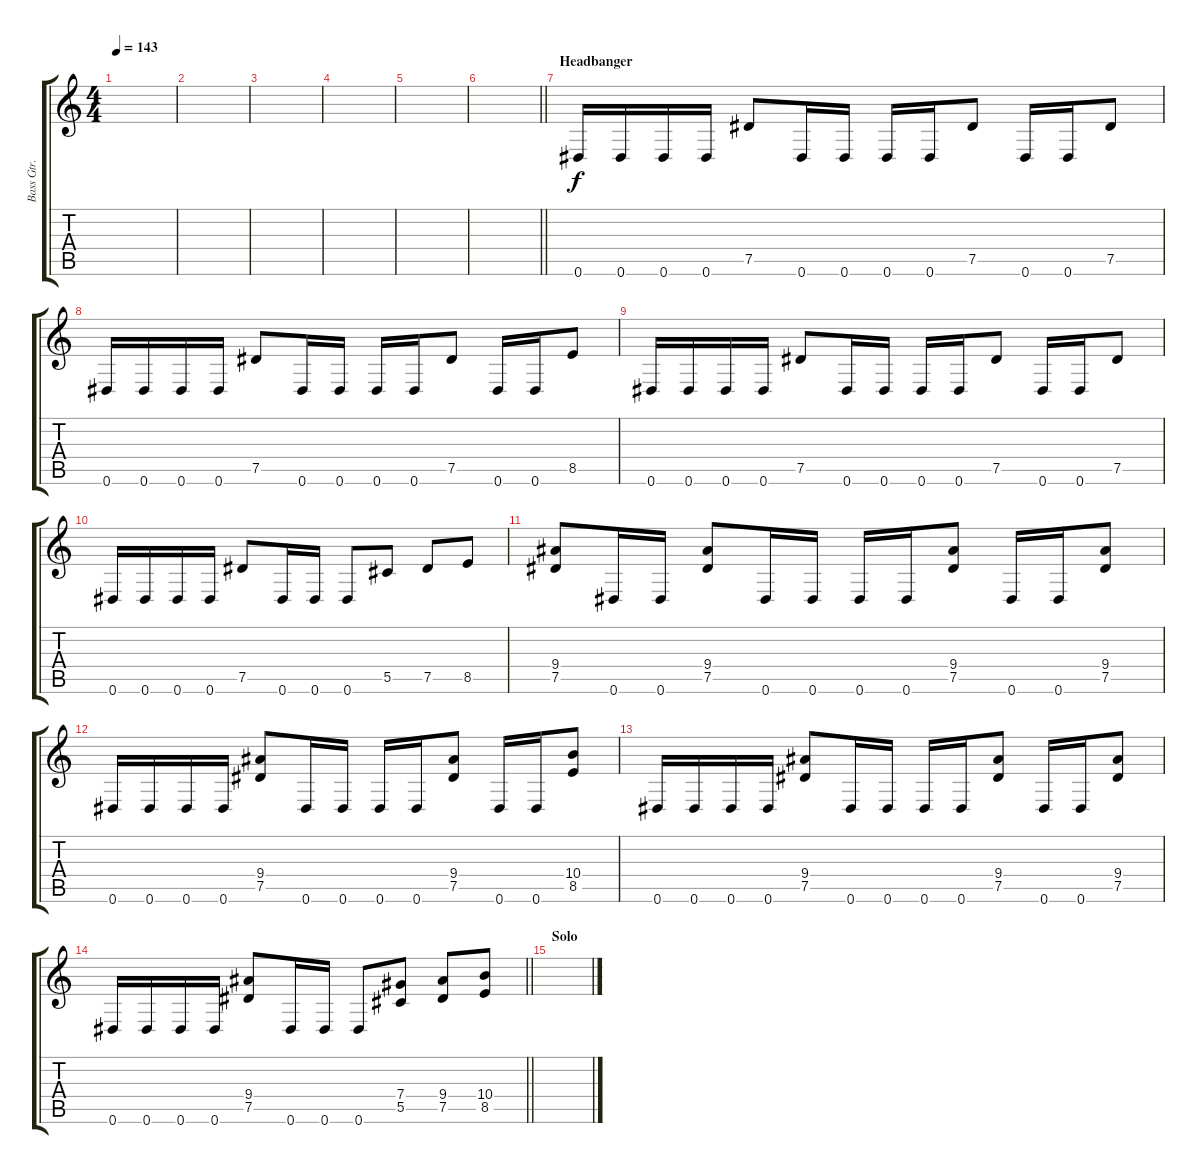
\track ("Bass Gtr." "Bass Gtr.") {instrument electricbassfinger}
\staff {score tabs}
\tuning (Eb4 Bb3 Gb3 Db3 Ab2 Eb2) {hide}
\ts (4 4)
\tempo 143
\clef g2
\ks c
|
|
|
|
|
\barLineRight lightlight
|
\section ("" "Headbanger")
0.6.16 0.6.16 0.6.16 0.6.16 7.5.8 0.6.16 0.6.16 0.6.16 0.6.16 7.5.8 0.6.16 0.6.16 7.5.8 |
0.6.16 0.6.16 0.6.16 0.6.16 7.5.8 0.6.16 0.6.16 0.6.16 0.6.16 7.5.8 0.6.16 0.6.16 8.5.8 |
0.6.16 0.6.16 0.6.16 0.6.16 7.5.8 0.6.16 0.6.16 0.6.16 0.6.16 7.5.8 0.6.16 0.6.16 7.5.8 |
0.6.16 0.6.16 0.6.16 0.6.16 7.5.8 0.6.16 0.6.16 0.6.8 5.5.8 7.5.8 8.5.8 |
(9.4 7.5).8 0.6.16 0.6.16 (9.4 7.5).8 0.6.16 0.6.16 0.6.16 0.6.16 (9.4 7.5).8 0.6.16 0.6.16 (9.4 7.5).8 |
0.6.16 0.6.16 0.6.16 0.6.16 (9.4 7.5).8 0.6.16 0.6.16 0.6.16 0.6.16 (9.4 7.5).8 0.6.16 0.6.16 (10.4 8.5).8 |
0.6.16 0.6.16 0.6.16 0.6.16 (9.4 7.5).8 0.6.16 0.6.16 0.6.16 0.6.16 (9.4 7.5).8 0.6.16 0.6.16 (9.4 7.5).8 |
\barLineRight lightlight
0.6.16 0.6.16 0.6.16 0.6.16 (9.4 7.5).8 0.6.16 0.6.16 0.6.8 (7.4 5.5).8 (9.4 7.5).8 (10.4 8.5).8 |
\section ("" "Solo")
